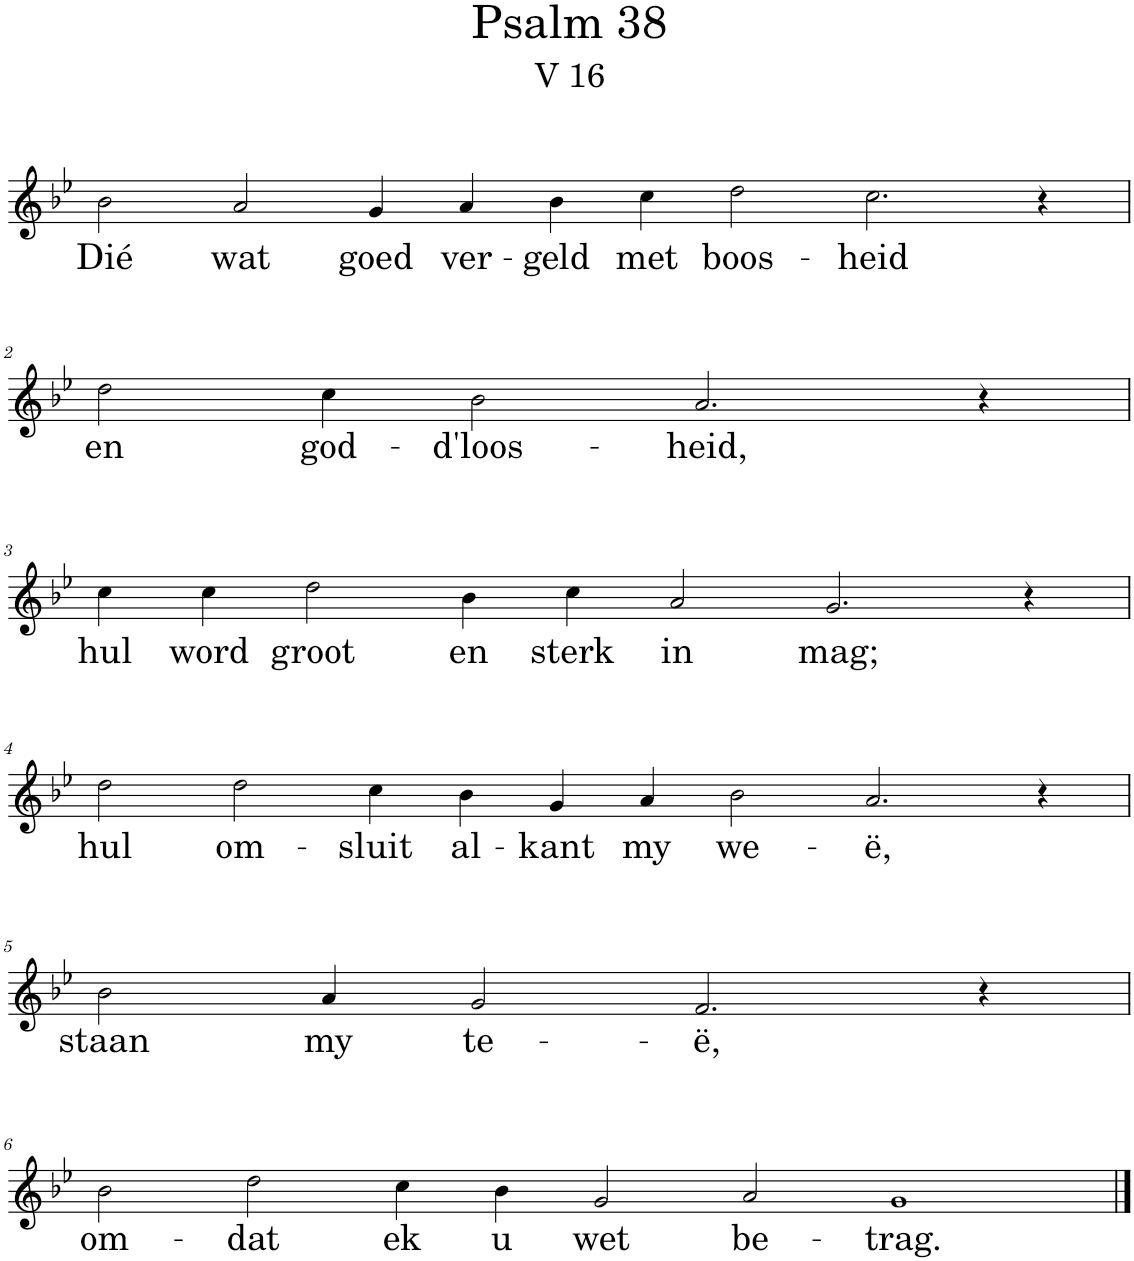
**kern	**text
*part1	*part1
*staff1	*staff1
*I"Pipe Organ	*
*I'Org.	*
*clefG2	*
*k[b-e-]	*
*M14/4	*
=1	=1
!	!LO:LY:b
2b-\	Dié
!	!LO:LY:b
2a/	wat
!	!LO:LY:b
4g/	goed
!	!LO:LY:b
4a/	ver-
!	!LO:LY:b
4b-\	-geld
!	!LO:LY:b
4cc\	met
!	!LO:LY:b
2dd\	boos-
!	!LO:LY:b
2.cc\	-heid
4r	.
!!LO:LB:g=z
=2	=2
*M9/4	*
!	!LO:LY:b
2dd\	en
!	!LO:LY:b
4cc\	god-
!	!LO:LY:b
2b-\	-d'loos-
!	!LO:LY:b
2.a/	-heid,
4r	.
!!LO:LB:g=z
=3	=3
*M12/4	*
!	!LO:LY:b
4cc\	hul
!	!LO:LY:b
4cc\	word
!	!LO:LY:b
2dd\	groot
!	!LO:LY:b
4b-\	en
!	!LO:LY:b
4cc\	sterk
!	!LO:LY:b
2a/	in
!	!LO:LY:b
2.g/	mag;
4r	.
!!LO:LB:g=z
=4	=4
*M14/4	*
!	!LO:LY:b
2dd\	hul
!	!LO:LY:b
2dd\	om-
!	!LO:LY:b
4cc\	-sluit
!	!LO:LY:b
4b-\	al-
!	!LO:LY:b
4g/	-kant
!	!LO:LY:b
4a/	my
!	!LO:LY:b
2b-\	we-
!	!LO:LY:b
2.a/	-ë,
4r	.
!!LO:LB:g=z
=5	=5
*M9/4	*
!	!LO:LY:b
2b-\	staan
!	!LO:LY:b
4a/	my
!	!LO:LY:b
2g/	te-
!	!LO:LY:b
2.f/	-ë,
4r	.
!!LO:LB:g=z
=6	=6
*M14/4	*
!	!LO:LY:b
2b-\	om-
!	!LO:LY:b
2dd\	-dat
!	!LO:LY:b
4cc\	ek
!	!LO:LY:b
4b-\	u
!	!LO:LY:b
2g/	wet
!	!LO:LY:b
2a/	be-
!	!LO:LY:b
1g	-trag.
==	==
*-	*-
